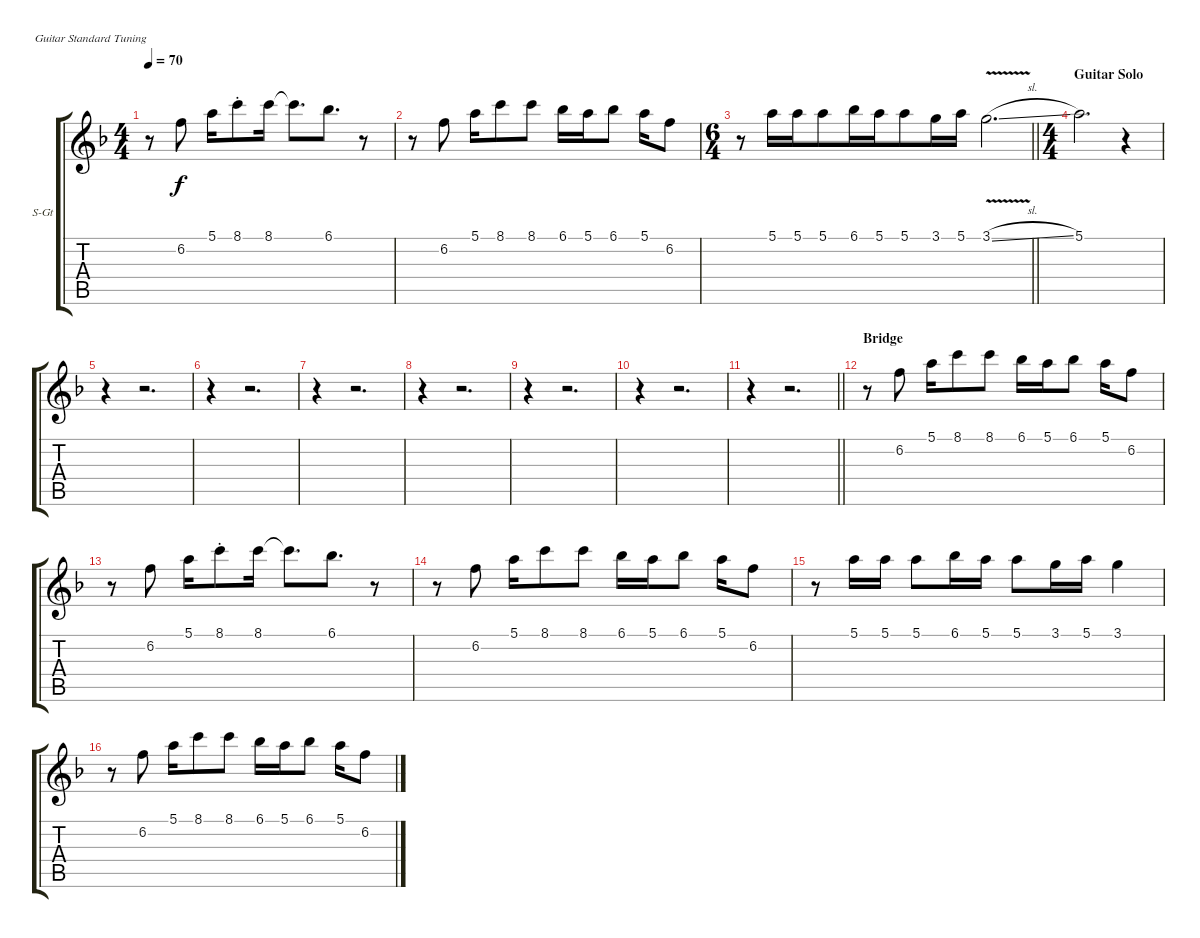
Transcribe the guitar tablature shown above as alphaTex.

\bracketExtendMode groupsimilarinstruments
\firstSystemTrackNameOrientation horizontal
\otherSystemsTrackNameOrientation horizontal
\track ("Вокал" "S-Gt") {mute instrument trumpet}
\staff {score tabs}
\tuning (E4 B3 G3 D3 A2 E2)
\displaytranspose 12
\ts (4 4)
\tempo 70
\clef g2
\ks dminor
r.8{dy f} 6.2.8 5.1.16 8.1{st}.8 8.1.16 8.1{t}.8{d} 6.1.8{d} r.8 |
r.8 6.2.8 5.1.16 8.1.8 8.1.8 6.1.16 5.1.16 6.1.8 5.1.16 6.2.8 |
\ts (6 4)
\beaming (8 6 6)
\barLineRight lightlight
r.8 5.1.16 5.1.16 5.1.8 6.1.16 5.1.16 5.1.8 3.1.16 5.1.16 3.1{v sl}.2{d} |
\ts (4 4)
\beaming (8 2 2 2 2)
\section ("" "Guitar Solo")
5.1.2{d} r.4 |
r.4 r.2{d} |
r.4 r.2{d} |
r.4 r.2{d} |
r.4 r.2{d} |
r.4 r.2{d} |
r.4 r.2{d} |
\barLineRight lightlight
r.4 r.2{d} |
\section ("" "Bridge")
r.8 6.2.8 5.1.16 8.1.8 8.1.8 6.1.16 5.1.16 6.1.8 5.1.16 6.2.8 |
r.8 6.2.8 5.1.16 8.1{st}.8 8.1.16 8.1{t}.8{d} 6.1.8{d} r.8 |
r.8 6.2.8 5.1.16 8.1.8 8.1.8 6.1.16 5.1.16 6.1.8 5.1.16 6.2.8 |
r.8 5.1.16 5.1.16 5.1.8 6.1.16 5.1.16 5.1.8 3.1.16 5.1.16 3.1.4 |
r.8 6.2.8 5.1.16 8.1.8 8.1.8 6.1.16 5.1.16 6.1.8 5.1.16 6.2.8
